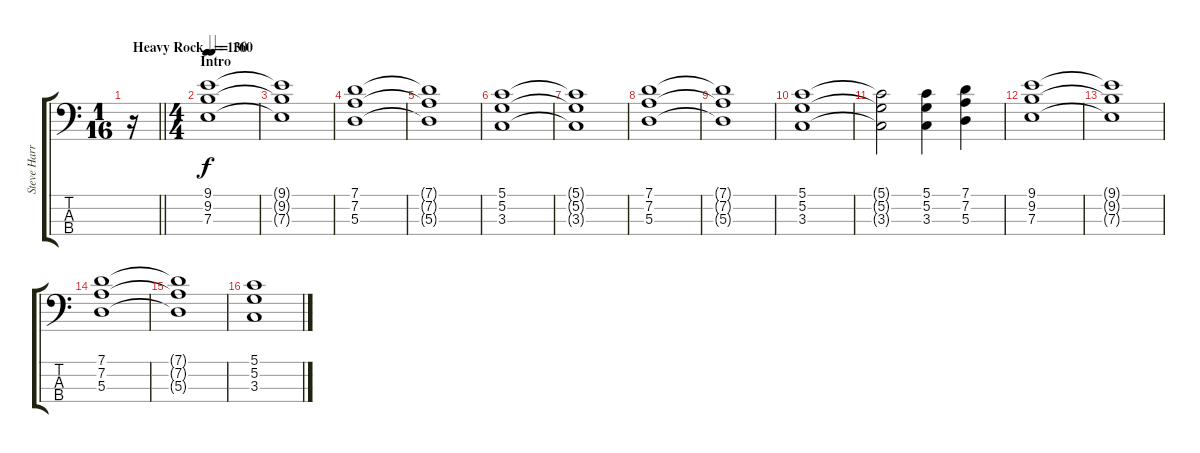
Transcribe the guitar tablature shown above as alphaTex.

\track ("Steve Harris" "Steve Harr") {instrument electricbassfinger}
\staff {score tabs}
\tuning (G2 D2 A1 E1) {hide}
\ts (1 16)
\tempo (160 "Heavy Rock")
\clef f4
\barLineRight lightlight
\ks c
r.16{dy f instrument electricbassfinger} |
\ts (4 4)
\section ("" "Intro")
\tempo 130
(9.1 9.2 7.3).1 |
(9.1{t} 9.2{t} 7.3{t}).1 |
(7.1 7.2 5.3).1 |
(7.1{t} 7.2{t} 5.3{t}).1 |
(5.1 5.2 3.3).1 |
(5.1{t} 5.2{t} 3.3{t}).1 |
(7.1 7.2 5.3).1 |
(7.1{t} 7.2{t} 5.3{t}).1 |
(5.1 5.2 3.3).1 |
(5.1{t} 5.2{t} 3.3{t}).2 (5.1 5.2 3.3).4 (7.1 7.2 5.3).4 |
(9.1 9.2 7.3).1 |
(9.1{t} 9.2{t} 7.3{t}).1 |
(7.1 7.2 5.3).1 |
(7.1{t} 7.2{t} 5.3{t}).1 |
(5.1 5.2 3.3).1
